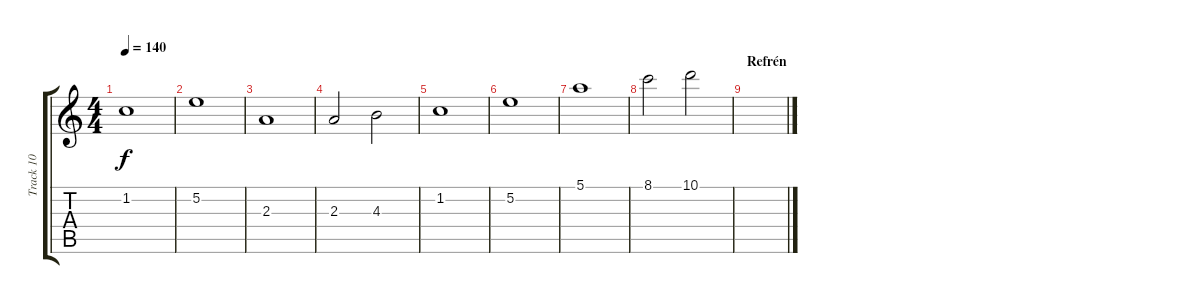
\track ("Track 10" "Track 10") {instrument overdrivenguitar}
\staff {score tabs}
\tuning (E4 B3 G3 D3 A2 E2) {hide}
\ts (4 4)
\tempo 140
\clef g2
\ks c
1.2.1{dy f} |
5.2.1 |
2.3.1 |
2.3.2 4.3.2 |
1.2.1 |
5.2.1 |
5.1.1 |
8.1.2 10.1.2 |
\section ("" "Refrén")
